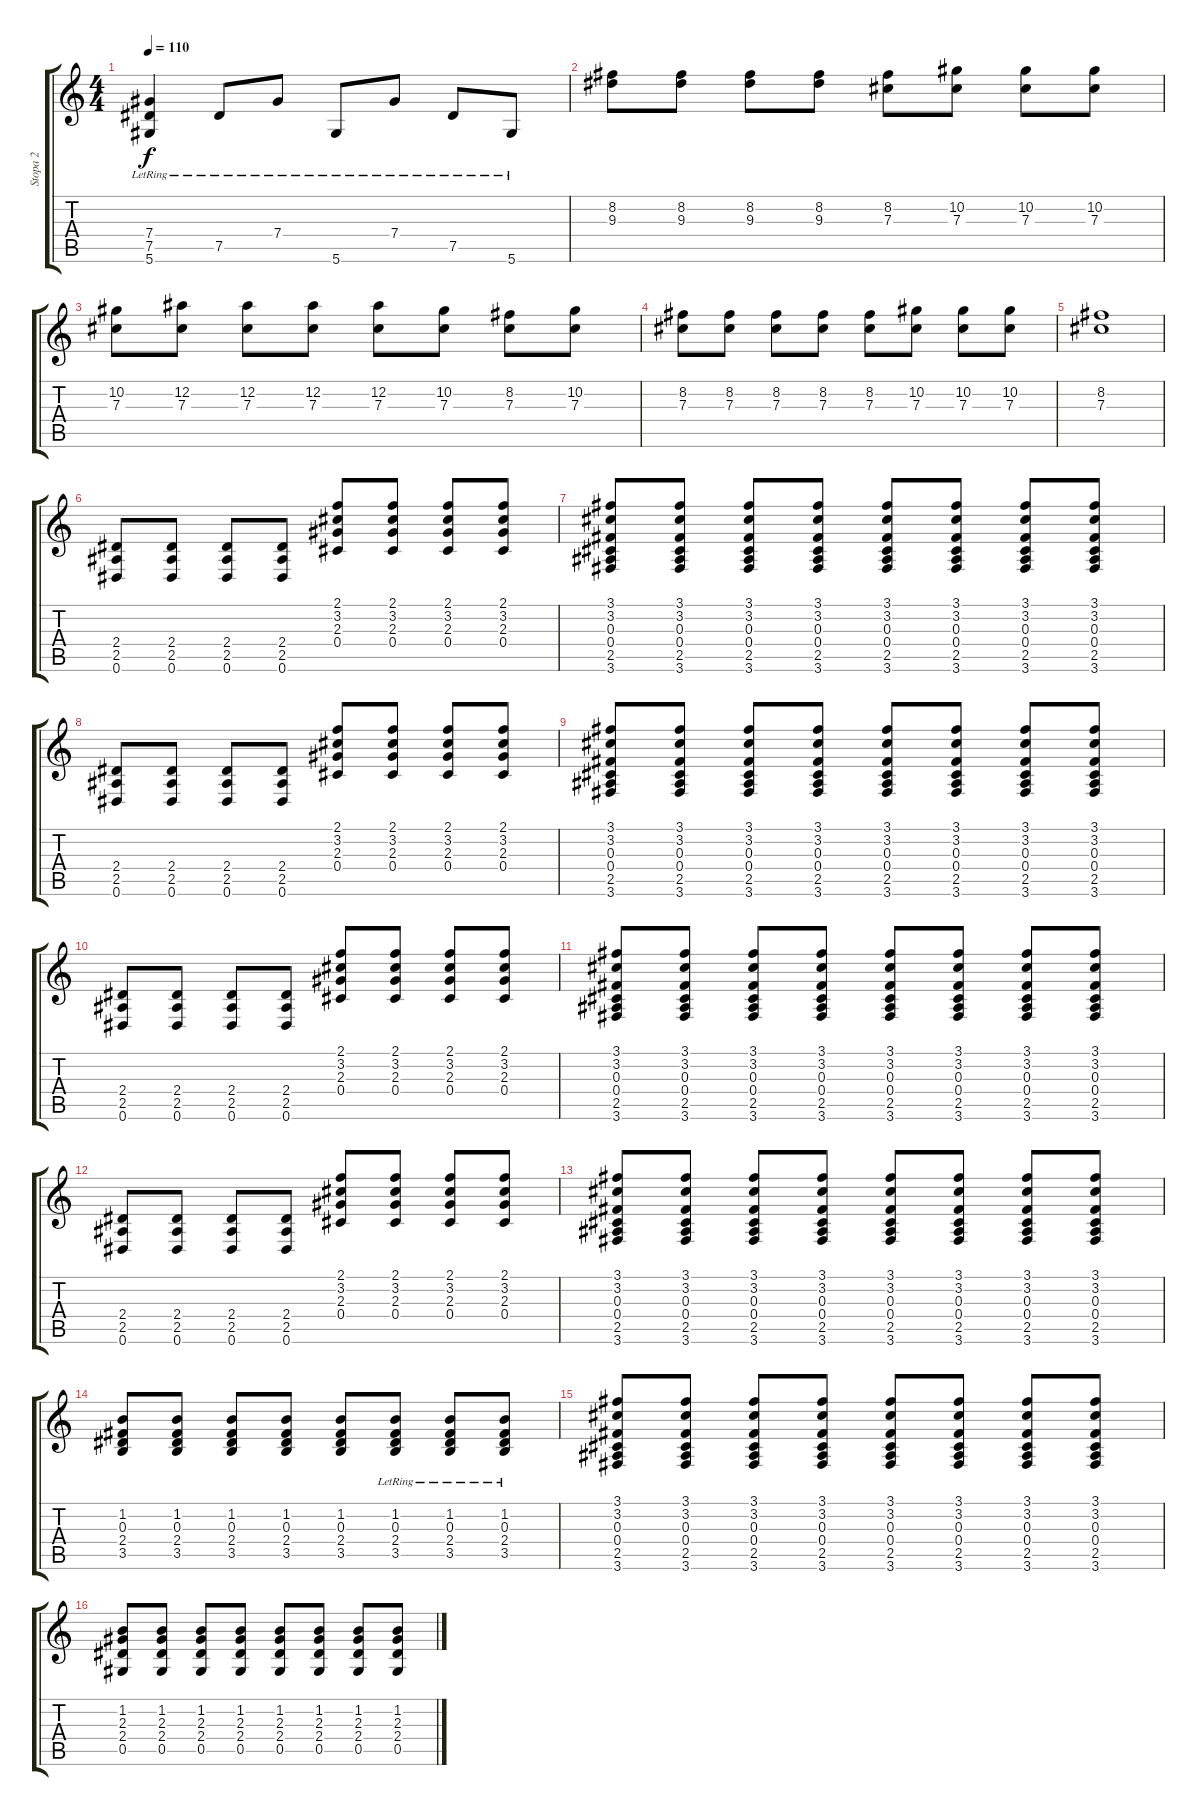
\track ("Stopa 2" "Stopa 2") {instrument electricguitarjazz}
\staff {score tabs}
\tuning (Eb4 Bb3 Gb3 Db3 Ab2 Eb2) {hide}
\ts (4 4)
\tempo 110
\clef g2
\ks c
(7.4{lr} 7.5{lr} 5.6{lr}).4{dy f} 7.5{lr}.8 7.4{lr}.8 5.6{lr}.8 7.4{lr}.8 7.5{lr}.8 5.6{lr}.8 |
(8.2 9.3).8 (8.2 9.3).8 (8.2 9.3).8 (8.2 9.3).8 (8.2 7.3).8 (10.2 7.3).8 (10.2 7.3).8 (10.2 7.3).8 |
(10.2 7.3).8 (12.2 7.3).8 (12.2 7.3).8 (12.2 7.3).8 (12.2 7.3).8 (10.2 7.3).8 (8.2 7.3).8 (10.2 7.3).8 |
(8.2 7.3).8 (8.2 7.3).8 (8.2 7.3).8 (8.2 7.3).8 (8.2 7.3).8 (10.2 7.3).8 (10.2 7.3).8 (10.2 7.3).8 |
(8.2 7.3).1 |
(2.4 2.5 0.6).8 (2.4 2.5 0.6).8 (2.4 2.5 0.6).8 (2.4 2.5 0.6).8 (2.1 3.2 2.3 0.4).8 (2.1 3.2 2.3 0.4).8 (2.1 3.2 2.3 0.4).8 (2.1 3.2 2.3 0.4).8 |
(3.1 3.2 0.3 0.4 2.5 3.6).8 (3.1 3.2 0.3 0.4 2.5 3.6).8 (3.1 3.2 0.3 0.4 2.5 3.6).8 (3.1 3.2 0.3 0.4 2.5 3.6).8 (3.1 3.2 0.3 0.4 2.5 3.6).8 (3.1 3.2 0.3 0.4 2.5 3.6).8 (3.1 3.2 0.3 0.4 2.5 3.6).8 (3.1 3.2 0.3 0.4 2.5 3.6).8 |
(2.4 2.5 0.6).8 (2.4 2.5 0.6).8 (2.4 2.5 0.6).8 (2.4 2.5 0.6).8 (2.1 3.2 2.3 0.4).8 (2.1 3.2 2.3 0.4).8 (2.1 3.2 2.3 0.4).8 (2.1 3.2 2.3 0.4).8 |
(3.1 3.2 0.3 0.4 2.5 3.6).8 (3.1 3.2 0.3 0.4 2.5 3.6).8 (3.1 3.2 0.3 0.4 2.5 3.6).8 (3.1 3.2 0.3 0.4 2.5 3.6).8 (3.1 3.2 0.3 0.4 2.5 3.6).8 (3.1 3.2 0.3 0.4 2.5 3.6).8 (3.1 3.2 0.3 0.4 2.5 3.6).8 (3.1 3.2 0.3 0.4 2.5 3.6).8 |
(2.4 2.5 0.6).8 (2.4 2.5 0.6).8 (2.4 2.5 0.6).8 (2.4 2.5 0.6).8 (2.1 3.2 2.3 0.4).8 (2.1 3.2 2.3 0.4).8 (2.1 3.2 2.3 0.4).8 (2.1 3.2 2.3 0.4).8 |
(3.1 3.2 0.3 0.4 2.5 3.6).8 (3.1 3.2 0.3 0.4 2.5 3.6).8 (3.1 3.2 0.3 0.4 2.5 3.6).8 (3.1 3.2 0.3 0.4 2.5 3.6).8 (3.1 3.2 0.3 0.4 2.5 3.6).8 (3.1 3.2 0.3 0.4 2.5 3.6).8 (3.1 3.2 0.3 0.4 2.5 3.6).8 (3.1 3.2 0.3 0.4 2.5 3.6).8 |
(2.4 2.5 0.6).8 (2.4 2.5 0.6).8 (2.4 2.5 0.6).8 (2.4 2.5 0.6).8 (2.1 3.2 2.3 0.4).8 (2.1 3.2 2.3 0.4).8 (2.1 3.2 2.3 0.4).8 (2.1 3.2 2.3 0.4).8 |
(3.1 3.2 0.3 0.4 2.5 3.6).8 (3.1 3.2 0.3 0.4 2.5 3.6).8 (3.1 3.2 0.3 0.4 2.5 3.6).8 (3.1 3.2 0.3 0.4 2.5 3.6).8 (3.1 3.2 0.3 0.4 2.5 3.6).8 (3.1 3.2 0.3 0.4 2.5 3.6).8 (3.1 3.2 0.3 0.4 2.5 3.6).8 (3.1 3.2 0.3 0.4 2.5 3.6).8 |
(1.2 0.3 2.4 3.5).8 (1.2 0.3 2.4 3.5).8 (1.2 0.3 2.4 3.5).8 (1.2 0.3 2.4 3.5).8 (1.2 0.3 2.4 3.5).8 (1.2 0.3{lr} 2.4 3.5).8 (1.2 0.3{lr} 2.4 3.5{lr}).8 (1.2 0.3 2.4{lr} 3.5{lr}).8 |
(3.1 3.2 0.3 0.4 2.5 3.6).8 (3.1 3.2 0.3 0.4 2.5 3.6).8 (3.1 3.2 0.3 0.4 2.5 3.6).8 (3.1 3.2 0.3 0.4 2.5 3.6).8 (3.1 3.2 0.3 0.4 2.5 3.6).8 (3.1 3.2 0.3 0.4 2.5 3.6).8 (3.1 3.2 0.3 0.4 2.5 3.6).8 (3.1 3.2 0.3 0.4 2.5 3.6).8 |
(1.2 2.3 2.4 0.5).8 (1.2 2.3 2.4 0.5).8 (1.2 2.3 2.4 0.5).8 (1.2 2.3 2.4 0.5).8 (1.2 2.3 2.4 0.5).8 (1.2 2.3 2.4 0.5).8 (1.2 2.3 2.4 0.5).8 (1.2 2.3 2.4 0.5).8
